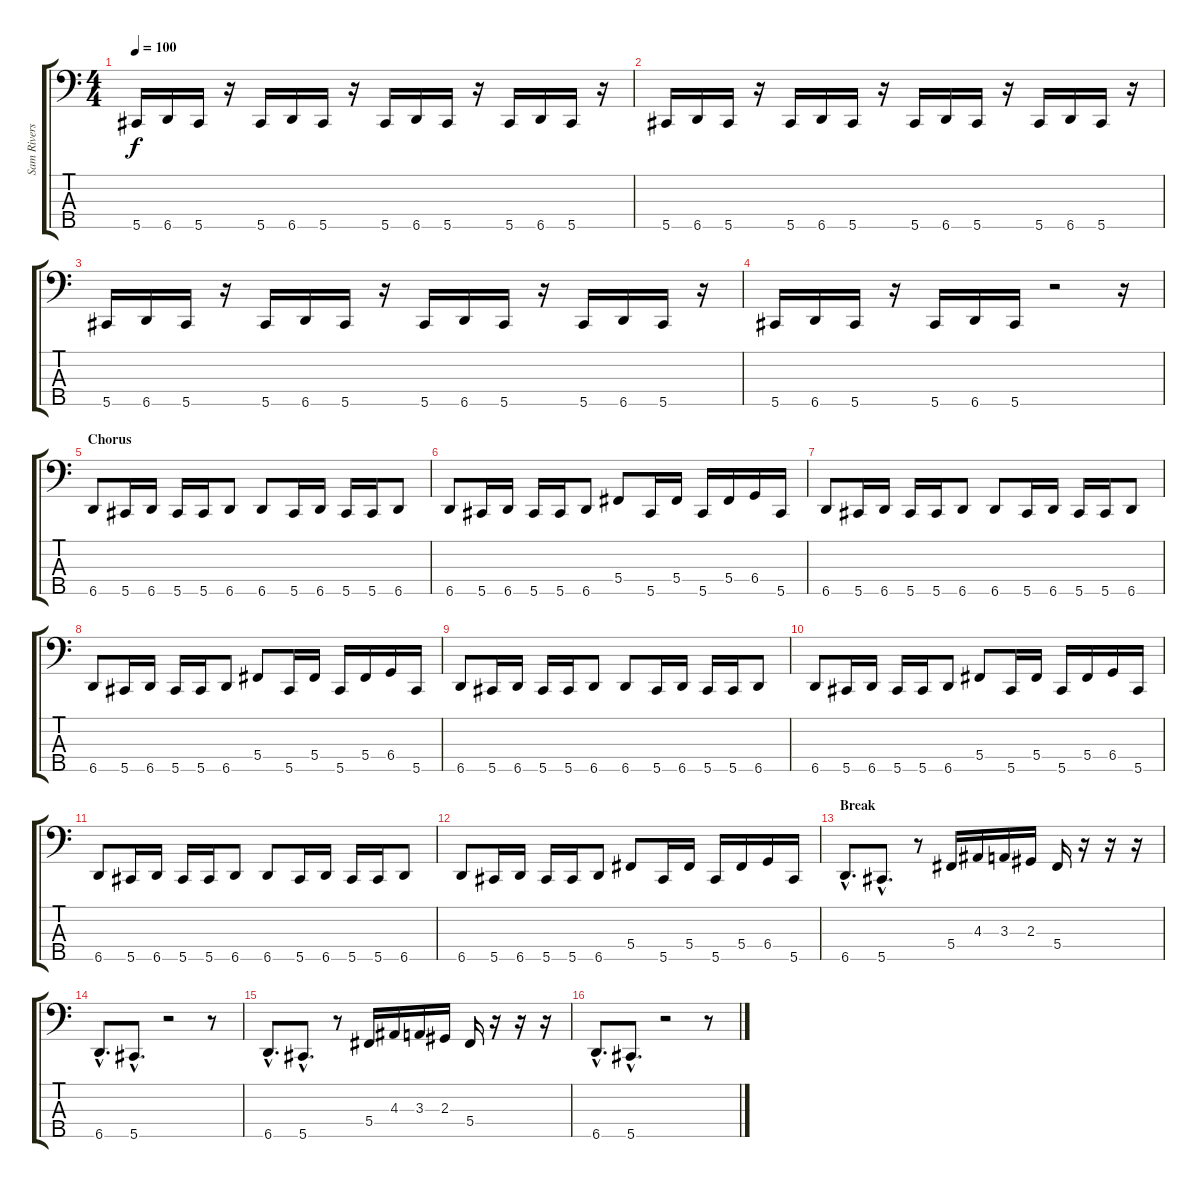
\track ("Sam Rivers" "Sam Rivers") {instrument electricbassfinger}
\staff {score tabs}
\tuning (E2 B1 Gb1 Db1 Ab0) {hide}
\ts (4 4)
\tempo 100
\clef f4
\ks c
5.5.16{dy f} 6.5.16 5.5.16 r.16 5.5.16 6.5.16 5.5.16 r.16 5.5.16 6.5.16 5.5.16 r.16 5.5.16 6.5.16 5.5.16 r.16 |
5.5.16 6.5.16 5.5.16 r.16 5.5.16 6.5.16 5.5.16 r.16 5.5.16 6.5.16 5.5.16 r.16 5.5.16 6.5.16 5.5.16 r.16 |
5.5.16 6.5.16 5.5.16 r.16 5.5.16 6.5.16 5.5.16 r.16 5.5.16 6.5.16 5.5.16 r.16 5.5.16 6.5.16 5.5.16 r.16 |
5.5.16 6.5.16 5.5.16 r.16 5.5.16 6.5.16 5.5.16 r.2 r.16 |
\section ("" "Chorus")
6.5.8 5.5.16 6.5.16 5.5.16 5.5.16 6.5.8 6.5.8 5.5.16 6.5.16 5.5.16 5.5.16 6.5.8 |
6.5.8 5.5.16 6.5.16 5.5.16 5.5.16 6.5.8 5.4.8 5.5.16 5.4.16 5.5.16 5.4.16 6.4.16 5.5.16 |
6.5.8 5.5.16 6.5.16 5.5.16 5.5.16 6.5.8 6.5.8 5.5.16 6.5.16 5.5.16 5.5.16 6.5.8 |
6.5.8 5.5.16 6.5.16 5.5.16 5.5.16 6.5.8 5.4.8 5.5.16 5.4.16 5.5.16 5.4.16 6.4.16 5.5.16 |
6.5.8 5.5.16 6.5.16 5.5.16 5.5.16 6.5.8 6.5.8 5.5.16 6.5.16 5.5.16 5.5.16 6.5.8 |
6.5.8 5.5.16 6.5.16 5.5.16 5.5.16 6.5.8 5.4.8 5.5.16 5.4.16 5.5.16 5.4.16 6.4.16 5.5.16 |
6.5.8 5.5.16 6.5.16 5.5.16 5.5.16 6.5.8 6.5.8 5.5.16 6.5.16 5.5.16 5.5.16 6.5.8 |
6.5.8 5.5.16 6.5.16 5.5.16 5.5.16 6.5.8 5.4.8 5.5.16 5.4.16 5.5.16 5.4.16 6.4.16 5.5.16 |
\section ("" "Break")
6.5{hac}.8{d} 5.5{hac}.8{d} r.8 5.4.16 4.3.16 3.3.16 2.3.16 5.4.16 r.16 r.16 r.16 |
6.5{hac}.8{d} 5.5{hac}.8{d} r.2 r.8 |
6.5{hac}.8{d} 5.5{hac}.8{d} r.8 5.4.16 4.3.16 3.3.16 2.3.16 5.4.16 r.16 r.16 r.16 |
6.5{hac}.8{d} 5.5{hac}.8{d} r.2 r.8
